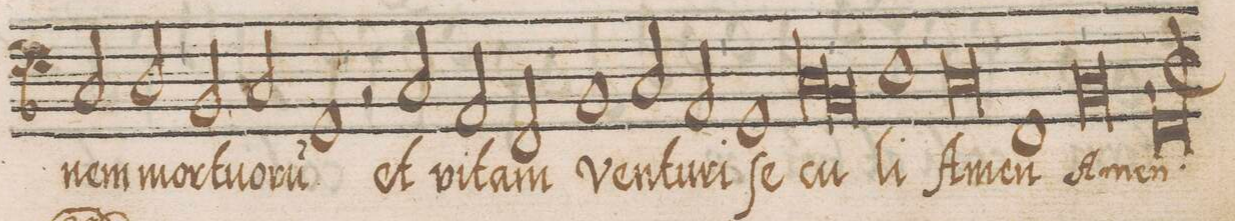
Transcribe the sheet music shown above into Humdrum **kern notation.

**kern	**text
*I"BASSVS	*
*clefF4	*
*k[b-]	*
*met()	*
*M2/1	*
2C/	-nem
2D/	mor-
=166-	=166-
2BB-/	-tu-
2C/	-o-
1GG	-ru(m)
=167-	=167-
2r	.
2C/	et
2AA/	vi-
2FF/	-tam
=168-	=168-
1BB-	Ven-
2BB-/	-tu-
2AA/	-ri
=169-	=169-
1GG	ſe-
*lig	*
1C	-cu-
=170-	=170-
1BB-	.
*Xlig	*
1D	-li
=171-	=171-
0C	A-
=172-	=172-
1FF	-men
0BB-	A-
=173-	=173-
[1FFl;	-men.
=174-	=174-
0FF]	.
==	==
*-	*-
